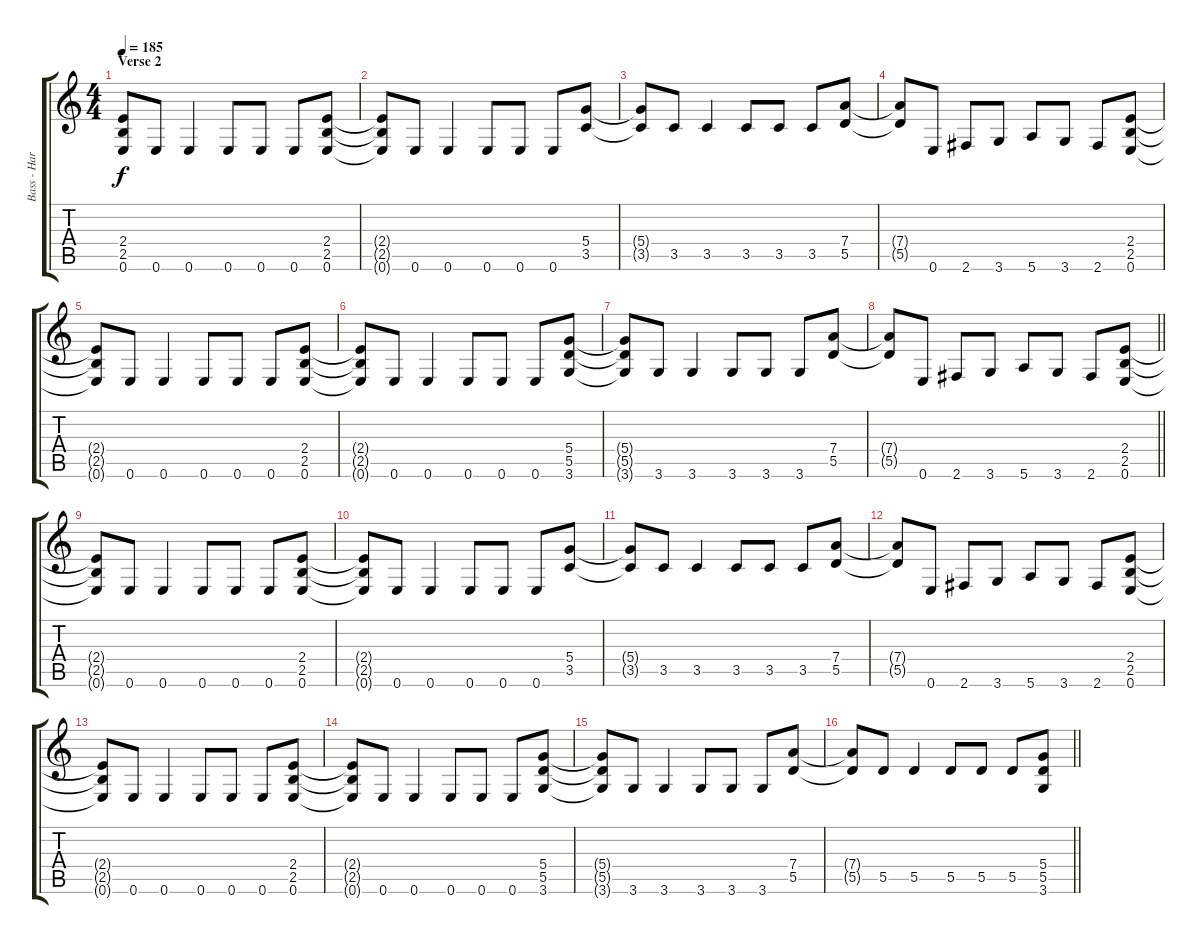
\track ("Bass - Harris" "Bass - Har") {instrument electricbassfinger}
\staff {score tabs}
\tuning (E4 B3 G3 D3 A2 E2) {hide}
\ts (4 4)
\section ("" "Verse 2")
\tempo 185
\clef g2
\ks c
(2.4{t} 2.5{t} 0.6{t}).8{dy f} 0.6.8 0.6.4 0.6.8 0.6.8 0.6.8 (2.4 2.5 0.6).8 |
(2.4{t} 2.5{t} 0.6{t}).8 0.6.8 0.6.4 0.6.8 0.6.8 0.6.8 (5.4 3.5).8 |
(5.4{t} 3.5{t}).8 3.5.8 3.5.4 3.5.8 3.5.8 3.5.8 (7.4 5.5).8 |
(7.4{t} 5.5{t}).8 0.6.8 2.6.8 3.6.8 5.6.8 3.6.8 2.6.8 (2.4 2.5 0.6).8 |
(2.4{t} 2.5{t} 0.6{t}).8 0.6.8 0.6.4 0.6.8 0.6.8 0.6.8 (2.4 2.5 0.6).8 |
(2.4{t} 2.5{t} 0.6{t}).8 0.6.8 0.6.4 0.6.8 0.6.8 0.6.8 (5.4 5.5 3.6).8 |
(5.4{t} 5.5{t} 3.6{t}).8 3.6.8 3.6.4 3.6.8 3.6.8 3.6.8 (7.4 5.5).8 |
\barLineRight lightlight
(7.4{t} 5.5{t}).8 0.6.8 2.6.8 3.6.8 5.6.8 3.6.8 2.6.8 (2.4 2.5 0.6).8 |
\section ("" "")
(2.4{t} 2.5{t} 0.6{t}).8 0.6.8 0.6.4 0.6.8 0.6.8 0.6.8 (2.4 2.5 0.6).8 |
(2.4{t} 2.5{t} 0.6{t}).8 0.6.8 0.6.4 0.6.8 0.6.8 0.6.8 (5.4 3.5).8 |
(5.4{t} 3.5{t}).8 3.5.8 3.5.4 3.5.8 3.5.8 3.5.8 (7.4 5.5).8 |
(7.4{t} 5.5{t}).8 0.6.8 2.6.8 3.6.8 5.6.8 3.6.8 2.6.8 (2.4 2.5 0.6).8 |
(2.4{t} 2.5{t} 0.6{t}).8 0.6.8 0.6.4 0.6.8 0.6.8 0.6.8 (2.4 2.5 0.6).8 |
(2.4{t} 2.5{t} 0.6{t}).8 0.6.8 0.6.4 0.6.8 0.6.8 0.6.8 (5.4 5.5 3.6).8 |
(5.4{t} 5.5{t} 3.6{t}).8 3.6.8 3.6.4 3.6.8 3.6.8 3.6.8 (7.4 5.5).8 |
\barLineRight lightlight
(7.4{t} 5.5{t}).8 5.5.8 5.5.4 5.5.8 5.5.8 5.5.8 (5.4 5.5 3.6).8
